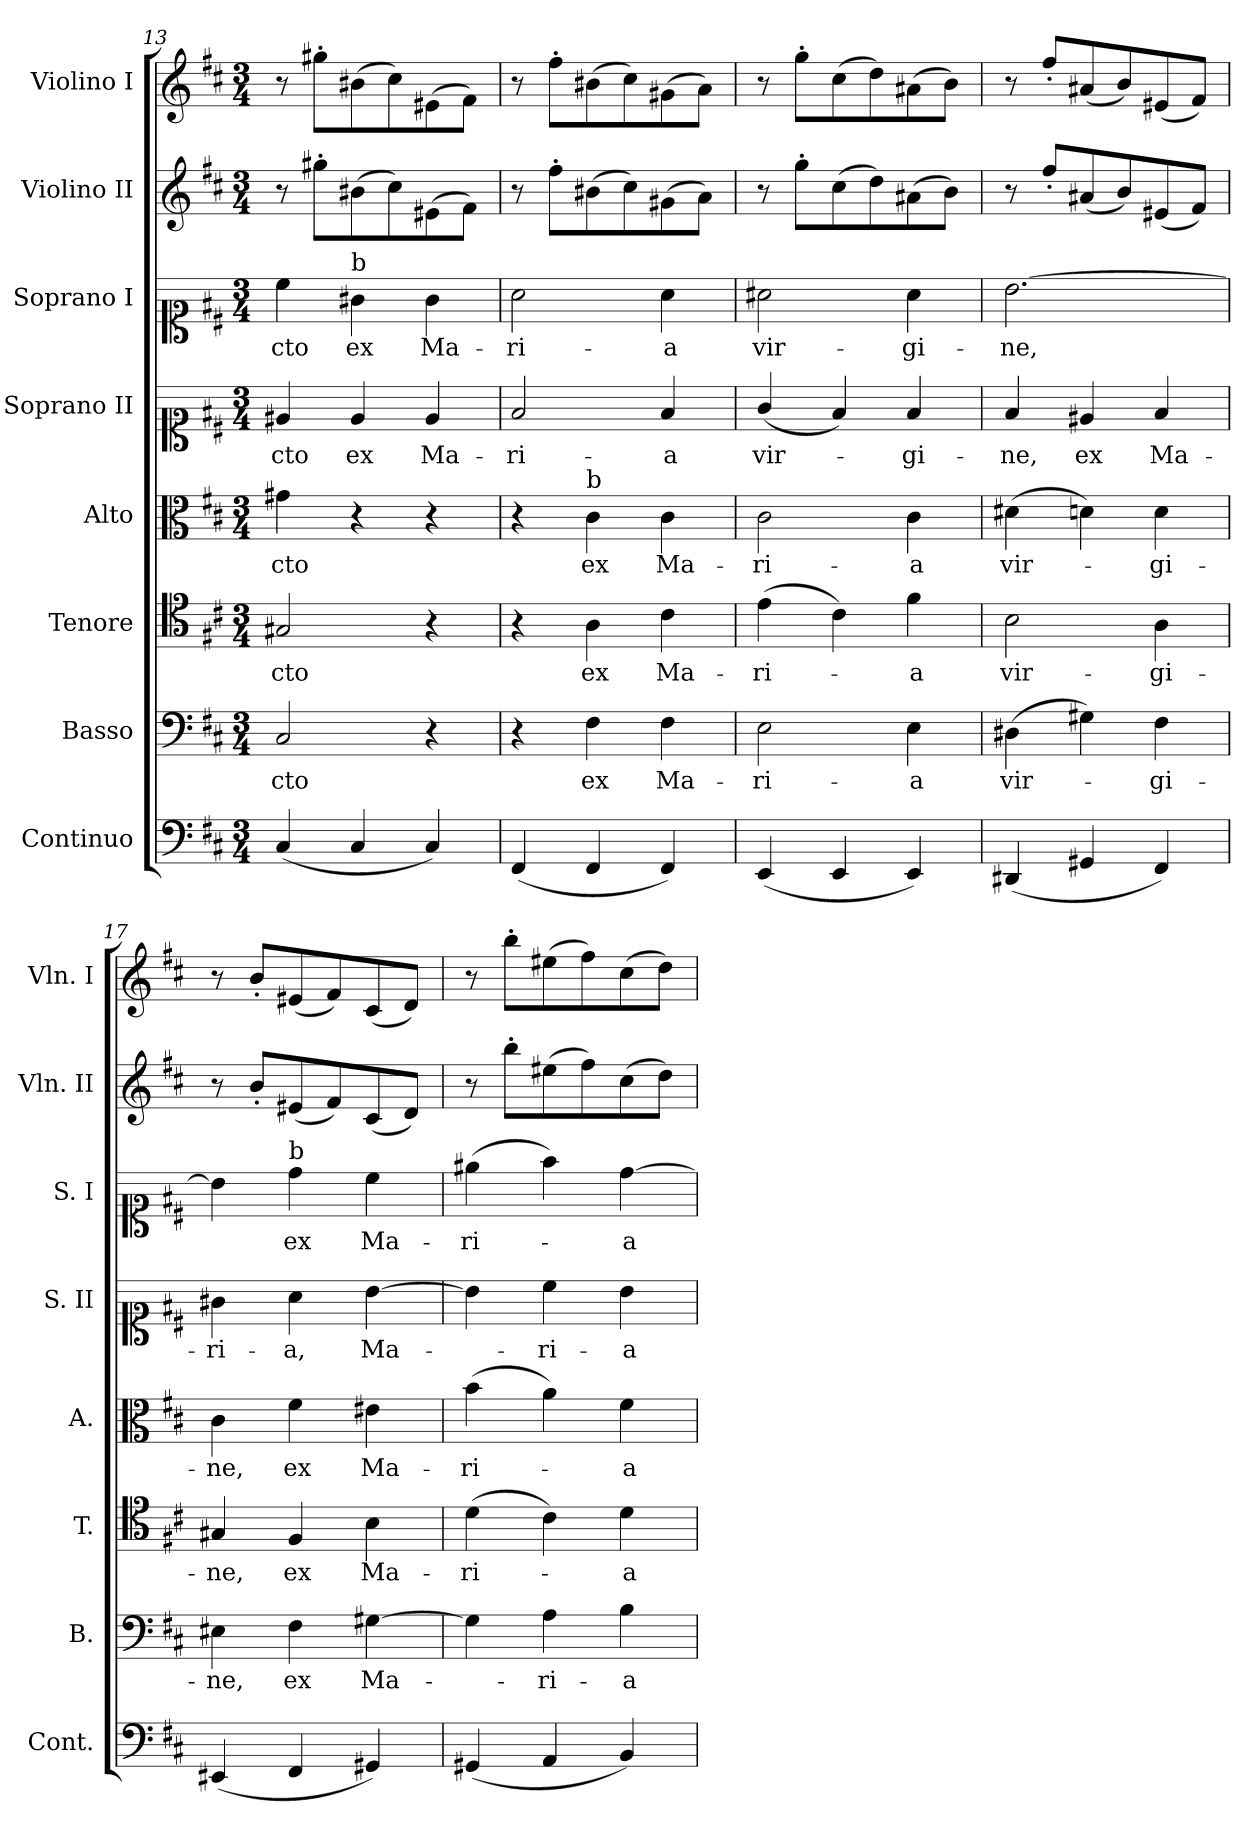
**kern	**kern	**text	**kern	**text	**kern	**text	**kern	**text	**kern	**text	**kern	**kern
*part8	*part7	*part7	*part6	*part6	*part5	*part5	*part4	*part4	*part3	*part3	*part2	*part1
*staff8	*staff7	*staff7	*staff6	*staff6	*staff5	*staff5	*staff4	*staff4	*staff3	*staff3	*staff2	*staff1
*I"Continuo	*I"Basso	*	*I"Tenore	*	*I"Alto	*	*I"Soprano II	*	*I"Soprano I	*	*I"Violino II	*I"Violino I
*I'Cont.	*I'B.	*	*I'T.	*	*I'A.	*	*I'S. II	*	*I'S. I	*	*I'Vln. II	*I'Vln. I
*clefF4	*clefF4	*	*clefC4	*	*clefC3	*	*clefC1	*	*clefC1	*	*clefG2	*clefG2
*k[f#c#]	*k[f#c#]	*	*k[f#c#]	*	*k[f#c#]	*	*k[f#c#]	*	*k[f#c#]	*	*k[f#c#]	*k[f#c#]
*M3/4	*M3/4	*	*M3/4	*	*M3/4	*	*M3/4	*	*M3/4	*	*M3/4	*M3/4
=13	=13	=13	=13	=13	=13	=13	=13	=13	=13	=13	=13	=13
(4C#/	2C#/	-cto	2G#X/	-cto	4g#X\	-cto	4e#X/	-cto	4cc#\	-cto	8r	8r
.	.	.	.	.	.	.	.	.	.	.	8gg#X'\L	8gg#X'\L
!	!	!	!	!	!	!	!	!	!LO:TX:a:t=b	!	!	!
4C#/	.	.	.	.	4r	.	4e#/	ex	4g#X\	ex	(8b#X\	(8b#X\
.	.	.	.	.	.	.	.	.	.	.	8cc#\)	8cc#\)
4C#/)	4r	.	4r	.	4r	.	4e#/	Ma-	4g#\	Ma-	(8e#X\	(8e#X\
.	.	.	.	.	.	.	.	.	.	.	8f#\J)	8f#\J)
=14	=14	=14	=14	=14	=14	=14	=14	=14	=14	=14	=14	=14
(4FF#/	4r	.	4r	.	4r	.	2f#/	-ri-	2a\	-ri-	8r	8r
.	.	.	.	.	.	.	.	.	.	.	8ff#'\L	8ff#'\L
!	!	!	!	!	!LO:TX:a:t=b	!	!	!	!	!	!	!
4FF#/	4F#\	ex	4A\	ex	4c#\	ex	.	.	.	.	(8b#X\	(8b#X\
.	.	.	.	.	.	.	.	.	.	.	8cc#\)	8cc#\)
4FF#/)	4F#\	Ma-	4c#\	Ma-	4c#\	Ma-	4f#/	-a	4a\	-a	(8g#X\	(8g#X\
.	.	.	.	.	.	.	.	.	.	.	8a\J)	8a\J)
=15	=15	=15	=15	=15	=15	=15	=15	=15	=15	=15	=15	=15
(4EE/	2E\	-ri-	(4e\	-ri-	2c#\	-ri-	(4g/	vir-	2a#X\	vir-	8r	8r
.	.	.	.	.	.	.	.	.	.	.	8gg'\L	8gg'\L
4EE/	.	.	4c#\)	.	.	.	4f#/)	.	.	.	(8cc#\	(8cc#\
.	.	.	.	.	.	.	.	.	.	.	8dd\)	8dd\)
4EE/)	4E\	-a	4f#\	-a	4c#\	-a	4f#/	-gi-	4a#\	-gi-	(8a#X\	(8a#X\
.	.	.	.	.	.	.	.	.	.	.	8b\J)	8b\J)
=16	=16	=16	=16	=16	=16	=16	=16	=16	=16	=16	=16	=16
(4DD#X/	(4D#X\	vir-	2B\	vir-	(4d#X\	vir-	4f#/	-ne,	[2.b\	-ne,	8r	8r
.	.	.	.	.	.	.	.	.	.	.	8ff#'/L	8ff#'/L
4GG#X/	4G#X\)	.	.	.	4dn\)	.	4e#X/	ex	.	.	(8a#X/	(8a#X/
.	.	.	.	.	.	.	.	.	.	.	8b/)	8b/)
4FF#/)	4F#\	-gi-	4A\	-gi-	4d\	-gi-	4f#/	Ma-	.	.	(8e#X/	(8e#X/
.	.	.	.	.	.	.	.	.	.	.	8f#/J)	8f#/J)
=17	=17	=17	=17	=17	=17	=17	=17	=17	=17	=17	=17	=17
(4EE#X/	4E#X\	-ne,	4G#X/	-ne,	4c#\	-ne,	4g#X\	-ri-	4b\]	.	8r	8r
.	.	.	.	.	.	.	.	.	.	.	8b'/L	8b'/L
!	!	!	!	!	!	!	!	!	!LO:TX:a:t=b	!	!	!
4FF#/	4F#\	ex	4F#/	ex	4f#\	ex	4a\	-a,	4dd\	ex	(8e#X/	(8e#X/
.	.	.	.	.	.	.	.	.	.	.	8f#/)	8f#/)
4GG#X/)	[4G#X\	Ma-	4B\	Ma-	4e#X\	Ma-	[4b\	Ma-	4cc#\	Ma-	(8c#/	(8c#/
.	.	.	.	.	.	.	.	.	.	.	8d/J)	8d/J)
=18	=18	=18	=18	=18	=18	=18	=18	=18	=18	=18	=18	=18
(4GG#X/	4G#\]	.	(4d\	-ri-	(4b\	-ri-	4b\]	.	(4ee#X\	-ri-	8r	8r
.	.	.	.	.	.	.	.	.	.	.	8bb'\L	8bb'\L
4AA/	4A\	-ri-	4c#\)	.	4a\)	.	4cc#\	-ri-	4ff#\)	.	(8ee#X\	(8ee#X\
.	.	.	.	.	.	.	.	.	.	.	8ff#\)	8ff#\)
4BB/)	4B\	-a	4d\	-a	4f#\	-a	4b\	-a	[4dd\	-a	(8cc#\	(8cc#\
.	.	.	.	.	.	.	.	.	.	.	8dd\J)	8dd\J)
=	=	=	=	=	=	=	=	=	=	=	=	=
*-	*-	*-	*-	*-	*-	*-	*-	*-	*-	*-	*-	*-
